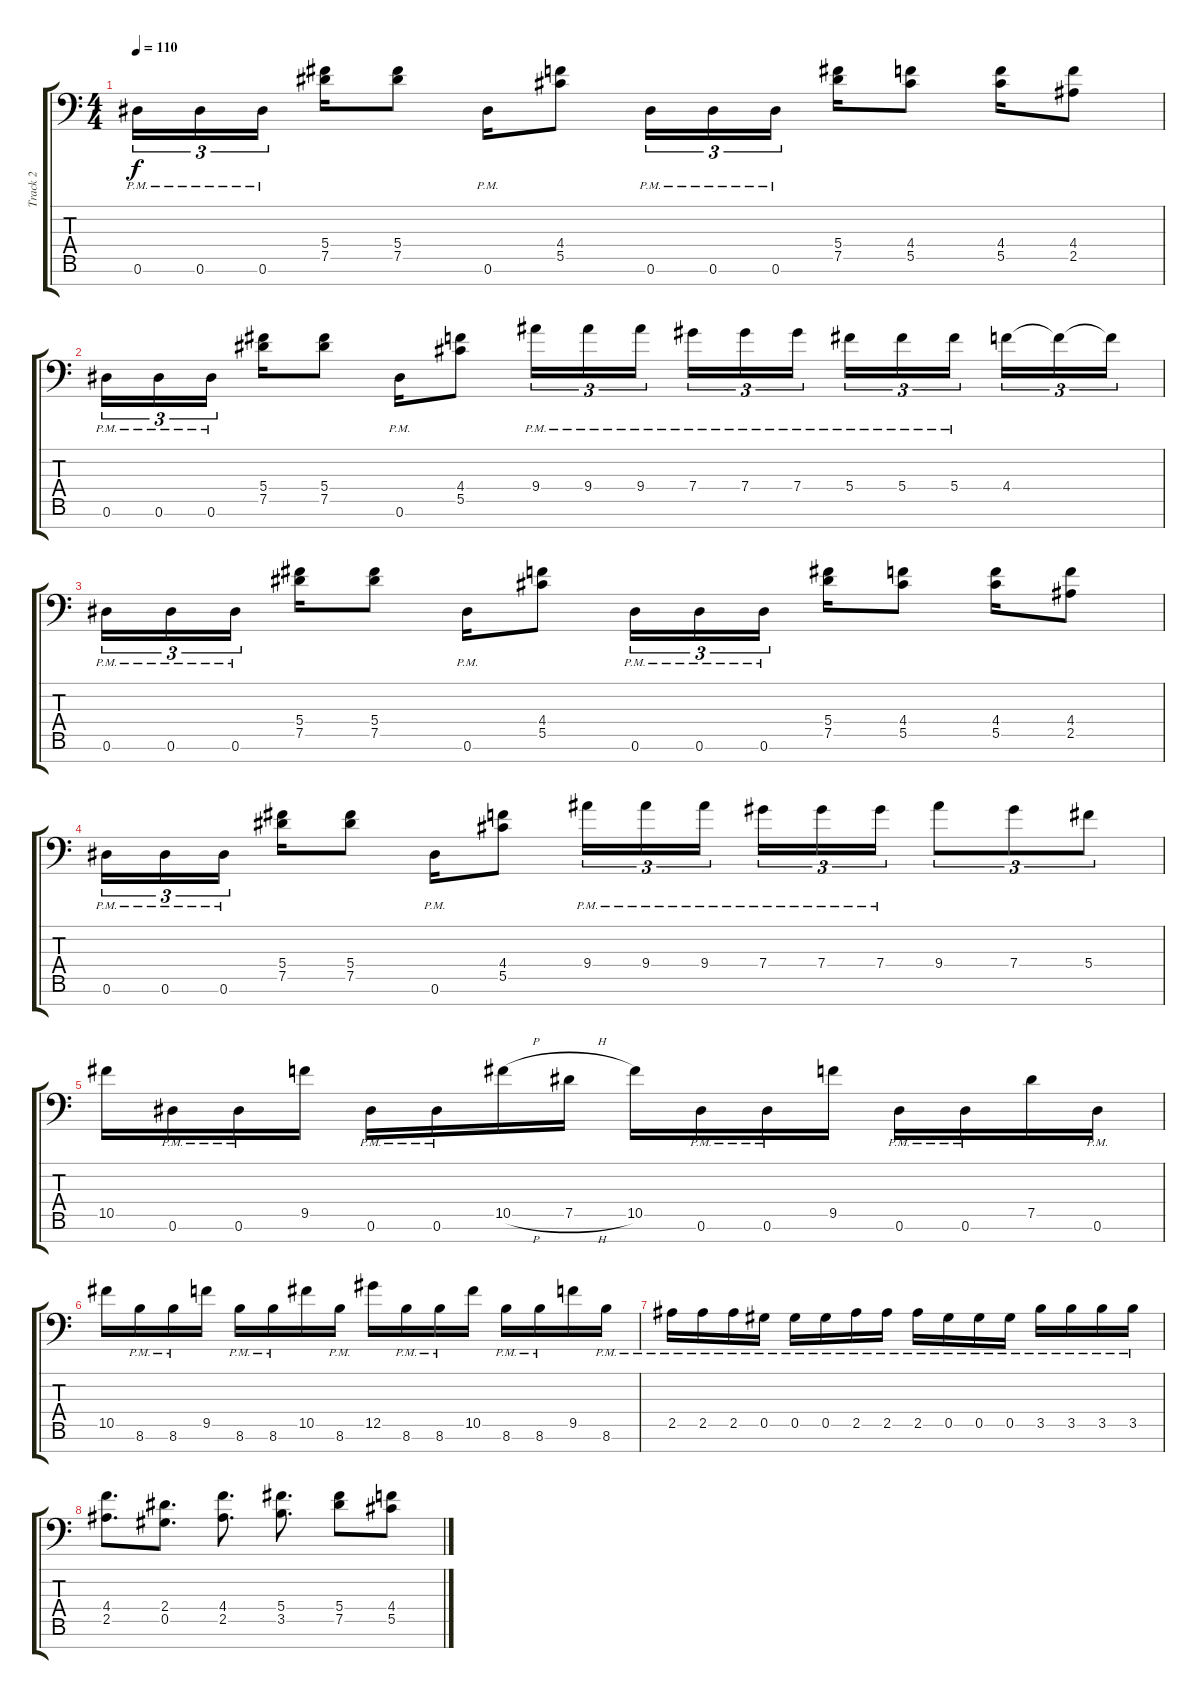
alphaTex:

\track ("Track 2" "Track 2") {instrument distortionguitar}
\staff {score tabs}
\tuning (Eb4 Bb3 Gb3 Db3 Ab2 Eb2 C-1) {hide}
\ts (4 4)
\tempo 110
\clef f4
\ks c
0.6{pm}.16{tu (3 2) dy f} 0.6{pm}.16{tu (3 2)} 0.6{pm}.16{tu (3 2) beam splitsecondary} (5.4 7.5).16 (5.4 7.5).8 0.6{pm}.16 (4.4 5.5).8 0.6{pm}.16{tu (3 2)} 0.6{pm}.16{tu (3 2)} 0.6{pm}.16{tu (3 2) beam splitsecondary} (5.4 7.5).16 (4.4 5.5).8 (4.4 5.5).16 (4.4 2.5).8 |
0.6{pm}.16{tu (3 2)} 0.6{pm}.16{tu (3 2)} 0.6{pm}.16{tu (3 2) beam splitsecondary} (5.4 7.5).16 (5.4 7.5).8 0.6{pm}.16 (4.4 5.5).8 9.4{pm}.16{tu (3 2)} 9.4{pm}.16{tu (3 2)} 9.4{pm}.16{tu (3 2) beam splitsecondary} 7.4{pm}.16{tu (3 2)} 7.4{pm}.16{tu (3 2)} 7.4{pm}.16{tu (3 2)} 5.4{pm}.16{tu (3 2)} 5.4{pm}.16{tu (3 2)} 5.4{pm}.16{tu (3 2) beam splitsecondary} 4.4.16{tu (3 2)} 4.4{t}.16{tu (3 2)} 4.4{t}.16{tu (3 2)} |
0.6{pm}.16{tu (3 2)} 0.6{pm}.16{tu (3 2)} 0.6{pm}.16{tu (3 2) beam splitsecondary} (5.4 7.5).16 (5.4 7.5).8 0.6{pm}.16 (4.4 5.5).8 0.6{pm}.16{tu (3 2)} 0.6{pm}.16{tu (3 2)} 0.6{pm}.16{tu (3 2) beam splitsecondary} (5.4 7.5).16 (4.4 5.5).8 (4.4 5.5).16 (4.4 2.5).8 |
0.6{pm}.16{tu (3 2)} 0.6{pm}.16{tu (3 2)} 0.6{pm}.16{tu (3 2) beam splitsecondary} (5.4 7.5).16 (5.4 7.5).8 0.6{pm}.16 (4.4 5.5).8 9.4{pm}.16{tu (3 2)} 9.4{pm}.16{tu (3 2)} 9.4{pm}.16{tu (3 2) beam splitsecondary} 7.4{pm}.16{tu (3 2)} 7.4{pm}.16{tu (3 2)} 7.4{pm}.16{tu (3 2)} 9.4.8{tu (3 2)} 7.4.8{tu (3 2)} 5.4.8{tu (3 2)} |
10.5.16 0.6{pm}.16 0.6{pm}.16 9.5.16 0.6{pm}.16 0.6{pm}.16 10.5{h}.16 7.5{h}.16 10.5.16 0.6{pm}.16 0.6{pm}.16 9.5.16 0.6{pm}.16 0.6{pm}.16 7.5.16 0.6{pm}.16 |
10.5.16 8.6{pm}.16 8.6{pm}.16 9.5.16 8.6{pm}.16 8.6{pm}.16 10.5.16 8.6{pm}.16 12.5.16 8.6{pm}.16 8.6{pm}.16 10.5.16 8.6{pm}.16 8.6{pm}.16 9.5.16 8.6{pm}.16 |
2.5{pm}.16 2.5{pm}.16 2.5{pm}.16 0.5{pm}.16 0.5{pm}.16 0.5{pm}.16 2.5{pm}.16 2.5{pm}.16 2.5{pm}.16 0.5{pm}.16 0.5{pm}.16 0.5{pm}.16 3.5{pm}.16 3.5{pm}.16 3.5{pm}.16 3.5{pm}.16 |
(4.4 2.5).8{d} (2.4 0.5).8{d} (4.4 2.5).8{d} (5.4 3.5).8{d} (5.4 7.5).8 (4.4 5.5).8
